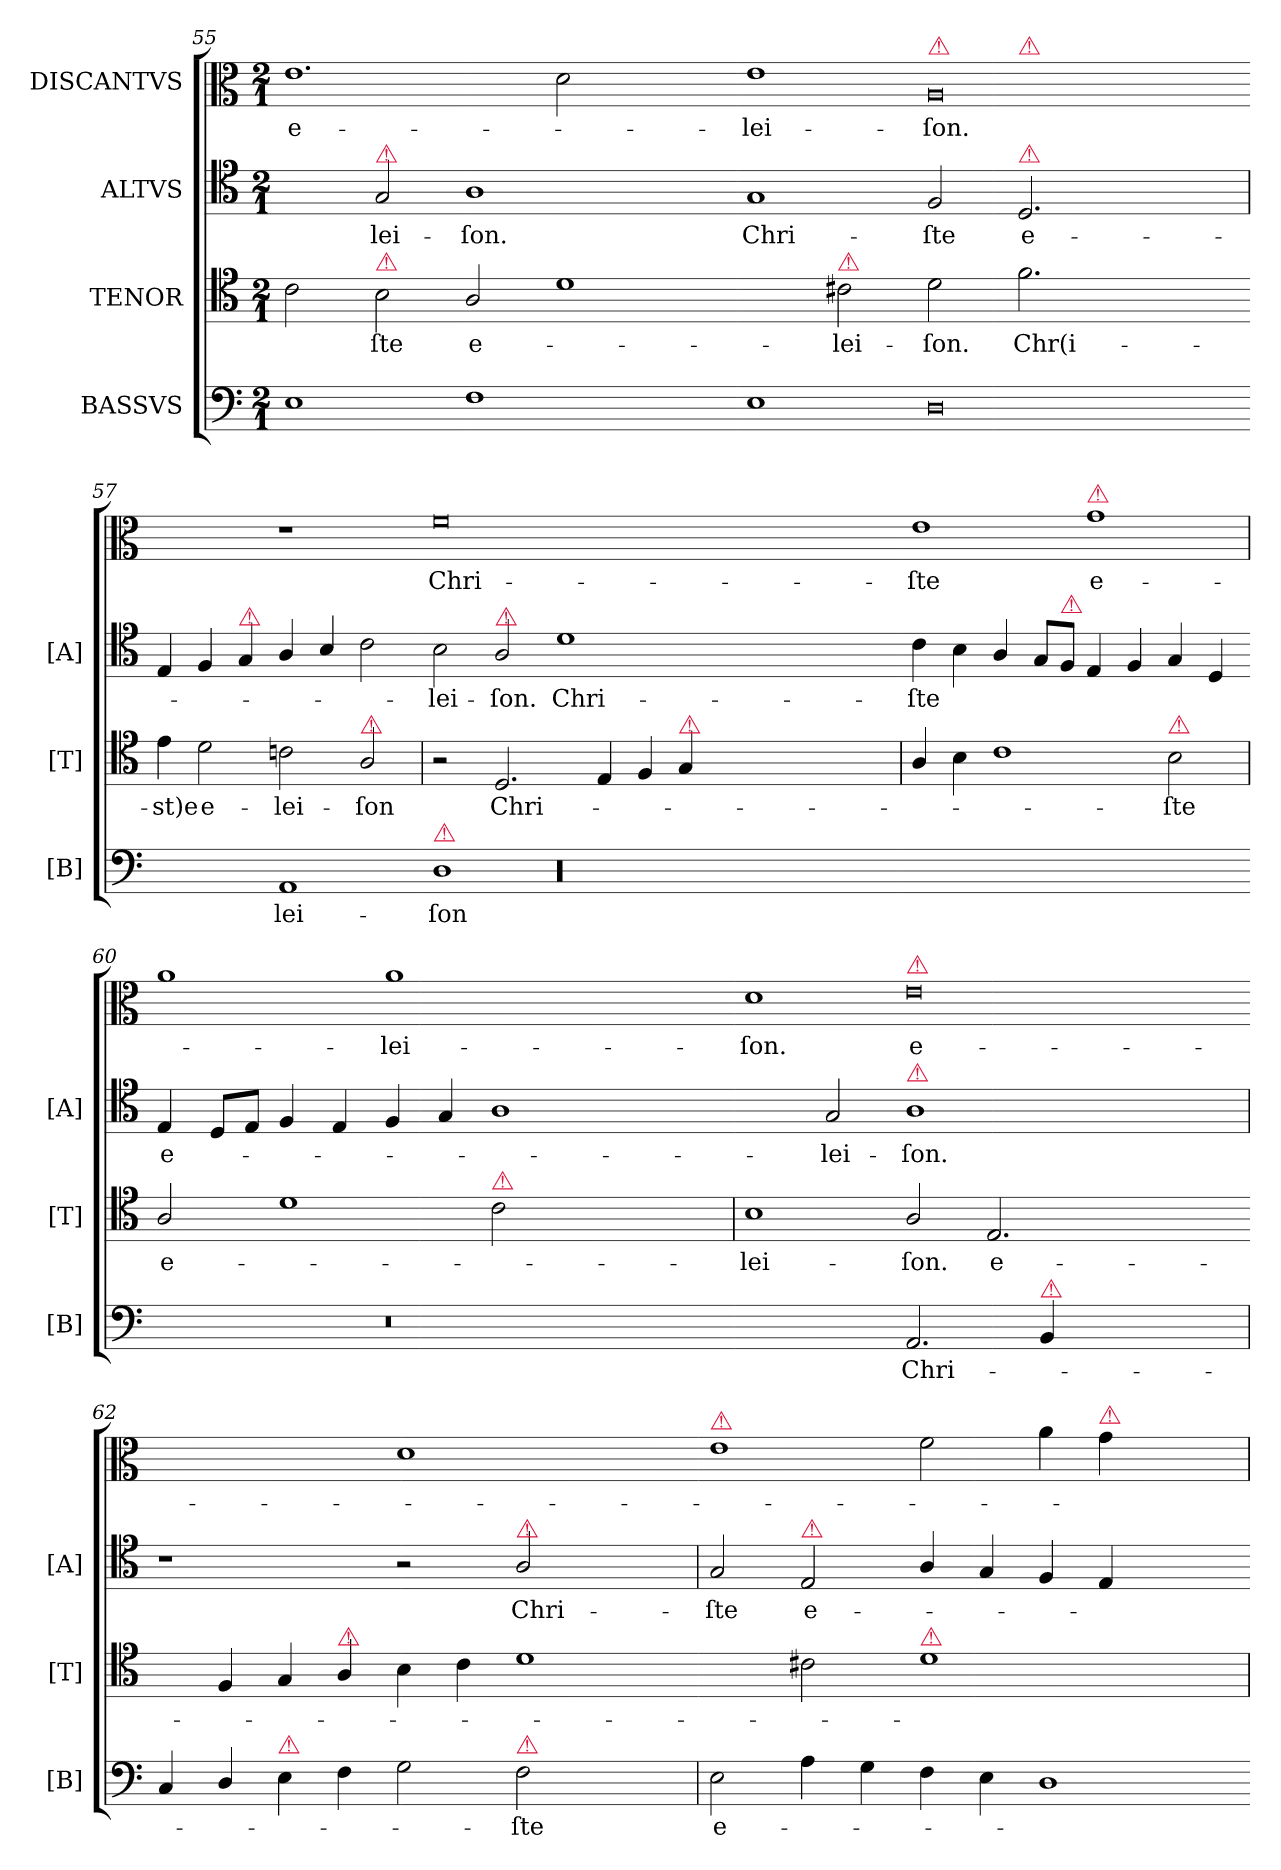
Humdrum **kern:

**kern	**text	**kern	**text	**kern	**text	**kern	**text
*part4	*part4	*part3	*part3	*part2	*part2	*part1	*part1
*staff4	*staff4	*staff3	*staff3	*staff2	*staff2	*staff1	*staff1
*I"BASSVS	*	*I"TENOR	*	*I"ALTVS	*	*I"DISCANTVS	*
*I'[B]	*	*I'[T]	*	*I'[A]	*	*	*
*clefF4	*	*clefC4	*	*clefC4	*	*clefC3	*
*k[]	*	*k[]	*	*k[]	*	*k[]	*
*D:dor	*	*D:dor	*	*D:dor	*	*D:dor	*
*M2/1	*	*M2/1	*	*M2/1	*	*M2/1	*
=55	=55	=55	=55	=55	=55	=55	=55
1E	.	2c\	.	2ryy	.	1.e	e-
!	!	!	!	!LO:TX:a:color=crimson:t=⚠	!	!	!
!	!	!LO:TX:a:color=crimson:t=⚠	!	!	!	!	!
.	.	2B\	-ſte	2G/	-lei-	.	.
1F	.	2A/	e-	1A	-ſon.	.	.
.	.	1d\	.	.	.	2d\	.
2ryy	.	.	.	2ryy	.	2ryy	.
=56-	=56-	=56-	=56-	=56-	=56-	=56-	=56-
*	*	*	*	*	*	*^	*
1E	.	2ryy	.	1G	Chri-	1e	1.ryy	-lei-
!	!	!LO:TX:a:color=crimson:t=⚠	!	!	!	!	!	!
.	.	2c#X\	-lei-	.	.	.	.	.
!	!	!	!	!	!	!LO:TX:a:color=crimson:t=⚠	!	!
0D	.	2d\	-ſon.	2F/	-ſte	0A	.	-ſon.
!	!	!	!	!	!	!	!LO:TX:a:color=crimson:t=⚠	!
!	!	!	!	!LO:TX:a:color=crimson:t=⚠	!	!	!	!
.	.	2.f\	Chr(i-	2.D/	e-	.	1.ryy	.
.	.	2.ryy	.	2.ryy	.	.	.	.
*	*	*	*	*	*	*v	*v	*
=57-	=57-	=57-	=57-	=57	=57-	=57-	=57-
2.ryy	.	4e\	-st)e	4E/	.	2.ryy	.
.	.	2d\	e-	4F/	.	.	.
!	!	!	!	!LO:TX:a:color=crimson:t=⚠	!	!	!
.	.	.	.	4G/	.	.	.
1AA	-lei-	2cn\	-lei-	4A/	.	1r	.
.	.	.	.	4B/	.	.	.
!	!	!LO:TX:a:color=crimson:t=⚠	!	!	!	!	!
.	.	2A/	-ſon	2c\	.	.	.
=58-	=58-	=58	=58-	=58-	=58-	=58-	=58-
!LO:TX:a:color=crimson:t=⚠	!	!	!	!	!	!	!
1D	-ſon	2r	.	2B\	-lei-	0f	Chri-
!	!	!	!	!LO:TX:a:color=crimson:t=⚠	!	!	!
.	.	2.D/	Chri-	2A/	-ſon.	.	.
00r	.	.	.	1d	Chri-	.	.
.	.	4E/	.	.	.	.	.
.	.	4F/	.	.	.	.	.
!	!	!LO:TX:a:color=crimson:t=⚠	!	!	!	!	!
.	.	4G/	.	.	.	.	.
.	.	0.ryy	.	0.ryy	.	0.ryy	.
=59-	=59-	=59	=59-	=59-	=59-	=59-	=59-
0ryy	.	4A/	.	4c\	-ſte	1e	-ſte
.	.	4B\	.	4B\	.	.	.
.	.	1c	.	4A/	.	.	.
.	.	.	.	8G/L	.	.	.
!	!	!	!	!LO:TX:a:color=crimson:t=⚠	!	!	!
.	.	.	.	8F/J	.	.	.
!	!	!	!	!	!	!LO:TX:a:color=crimson:t=⚠	!
.	.	.	.	4E/	.	1g	e-
.	.	.	.	4F/	.	.	.
!	!	!LO:TX:a:color=crimson:t=⚠	!	!	!	!	!
.	.	2B\	-ſte	4G/	.	.	.
.	.	.	.	4D/	.	.	.
=60-	=60	=60	=60	=60-	=60	=60	=60
1ryy	.	2A/	e-	4E/	e-	1a	.
.	.	.	.	8D/L	.	.	.
.	.	.	.	8E/J	.	.	.
.	.	1d	.	4F/	.	.	.
.	.	.	.	4E/	.	.	.
0r	.	.	.	4F/	.	1a	-lei-
.	.	.	.	4G/	.	.	.
!	!	!LO:TX:a:color=crimson:t=⚠	!	!	!	!	!
.	.	2c\	.	1A\	.	.	.
.	.	1ryy	.	.	.	1ryy	.
.	.	.	.	2ryy	.	.	.
=61-	=61-	=61	=61-	=61-	=61-	=61-	=61-
1ryy	.	1B	-lei-	2ryy	.	1d	-ſon.
.	.	.	.	2G/	-lei-	.	.
!	!	!	!	!	!	!LO:TX:a:color=crimson:t=⚠	!
!	!	!	!	!LO:TX:a:color=crimson:t=⚠	!	!	!
2.AA/	Chri-	2A/	-ſon.	1A	-ſon.	0e	e-
.	.	2.E/	e-	.	.	.	.
!LO:TX:a:color=crimson:t=⚠	!	!	!	!	!	!	!
4BB/	.	.	.	.	.	.	.
1ryy	.	.	.	1ryy	.	.	.
.	.	2.ryy	.	.	.	.	.
=62	=62-	=62-	=62-	=62	=62-	=62-	=62-
4C/	.	4ryy	.	1r	.	1ryy	.
4D/	.	4F/	.	.	.	.	.
!LO:TX:a:color=crimson:t=⚠	!	!	!	!	!	!	!
4E\	.	4G/	.	.	.	.	.
!	!	!LO:TX:a:color=crimson:t=⚠	!	!	!	!	!
4F\	.	4A/	.	.	.	.	.
2G\	.	4B\	.	2r	.	1d	.
.	.	4c\	.	.	.	.	.
!	!	!	!	!LO:TX:a:color=crimson:t=⚠	!	!	!
!LO:TX:a:color=crimson:t=⚠	!	!	!	!	!	!	!
2F\	-ſte	1d\	.	2A/	Chri-	.	.
2ryy	.	.	.	2ryy	.	2ryy	.
=63	=63-	=63-	=63-	=63	=63-	=63-	=63-
!	!	!	!	!	!	!LO:TX:a:color=crimson:t=⚠	!
2E\	e-	2ryy	.	2G/	-ſte	1e	.
!	!	!	!	!LO:TX:a:color=crimson:t=⚠	!	!	!
4A\	.	2c#X\	.	2E/	e-	.	.
4G\	.	.	.	.	.	.	.
!	!	!LO:TX:a:color=crimson:t=⚠	!	!	!	!	!
4F\	.	1d	.	4A/	.	2f\	.
4E\	.	.	.	4G/	.	.	.
1D\	.	.	.	4F/	.	4a\	.
!	!	!	!	!	!	!LO:TX:a:color=crimson:t=⚠	!
.	.	.	.	4E/	.	4g\	.
.	.	2ryy	.	2ryy	.	2ryy	.
=-	=	=	=	=-	=	=	=
*-	*-	*-	*-	*-	*-	*-	*-
